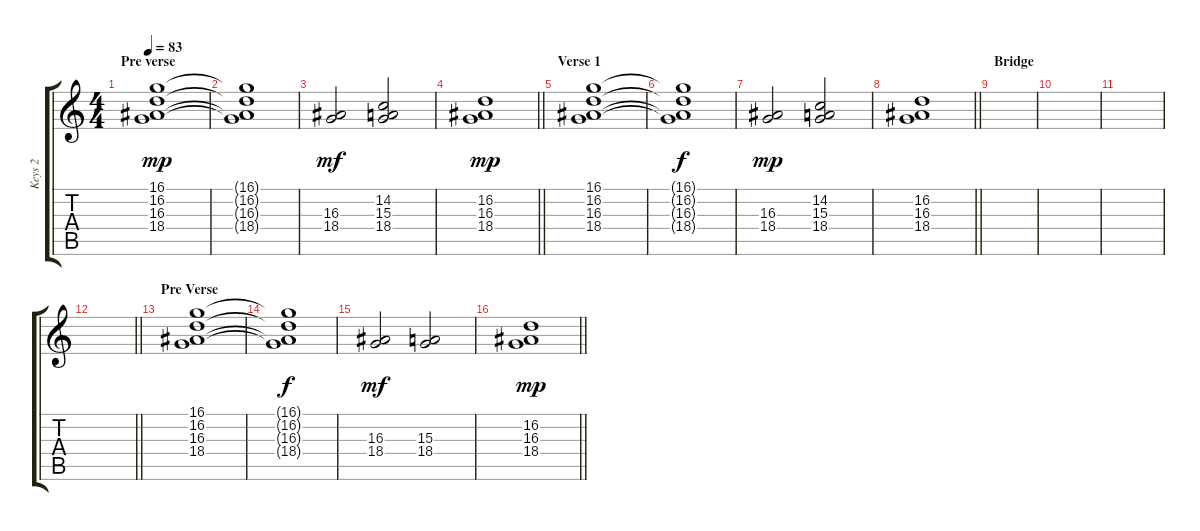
\track ("Keys 2" "Keys 2") {instrument acousticgrandpiano}
\staff {score tabs}
\tuning (Eb4 Bb3 Gb3 Db3 Ab2 Eb2) {hide}
\ts (4 4)
\section ("" "Pre verse")
\tempo 83
\clef g2
\ks c
(16.1 16.2 16.3 18.4).1{dy mp instrument stringensemble1} |
(16.1{t} 16.2{t} 16.3{t} 18.4{t}).1 |
(16.3 18.4).2{dy mf} (14.2 15.3 18.4).2 |
\barLineRight lightlight
(16.2 16.3 18.4).1{dy mp instrument stringensemble1} |
\section ("" "Verse 1")
(16.1 16.2 16.3 18.4).1{instrument stringensemble1} |
(16.1{t} 16.2{t} 16.3{t} 18.4{t}).1{dy f} |
(16.3 18.4).2{dy mp} (14.2 15.3 18.4).2 |
\barLineRight lightlight
(16.2 16.3 18.4).1{instrument stringensemble1} |
\section ("" "Bridge")
|
|
|
\barLineRight lightlight
|
\section ("" "Pre Verse")
(16.1 16.2 16.3 18.4).1{instrument stringensemble1} |
(16.1{t} 16.2{t} 16.3{t} 18.4{t}).1{dy f} |
(16.3 18.4).2{dy mf} (15.3 18.4).2 |
\barLineRight lightlight
(16.2 16.3 18.4).1{dy mp instrument stringensemble1}
